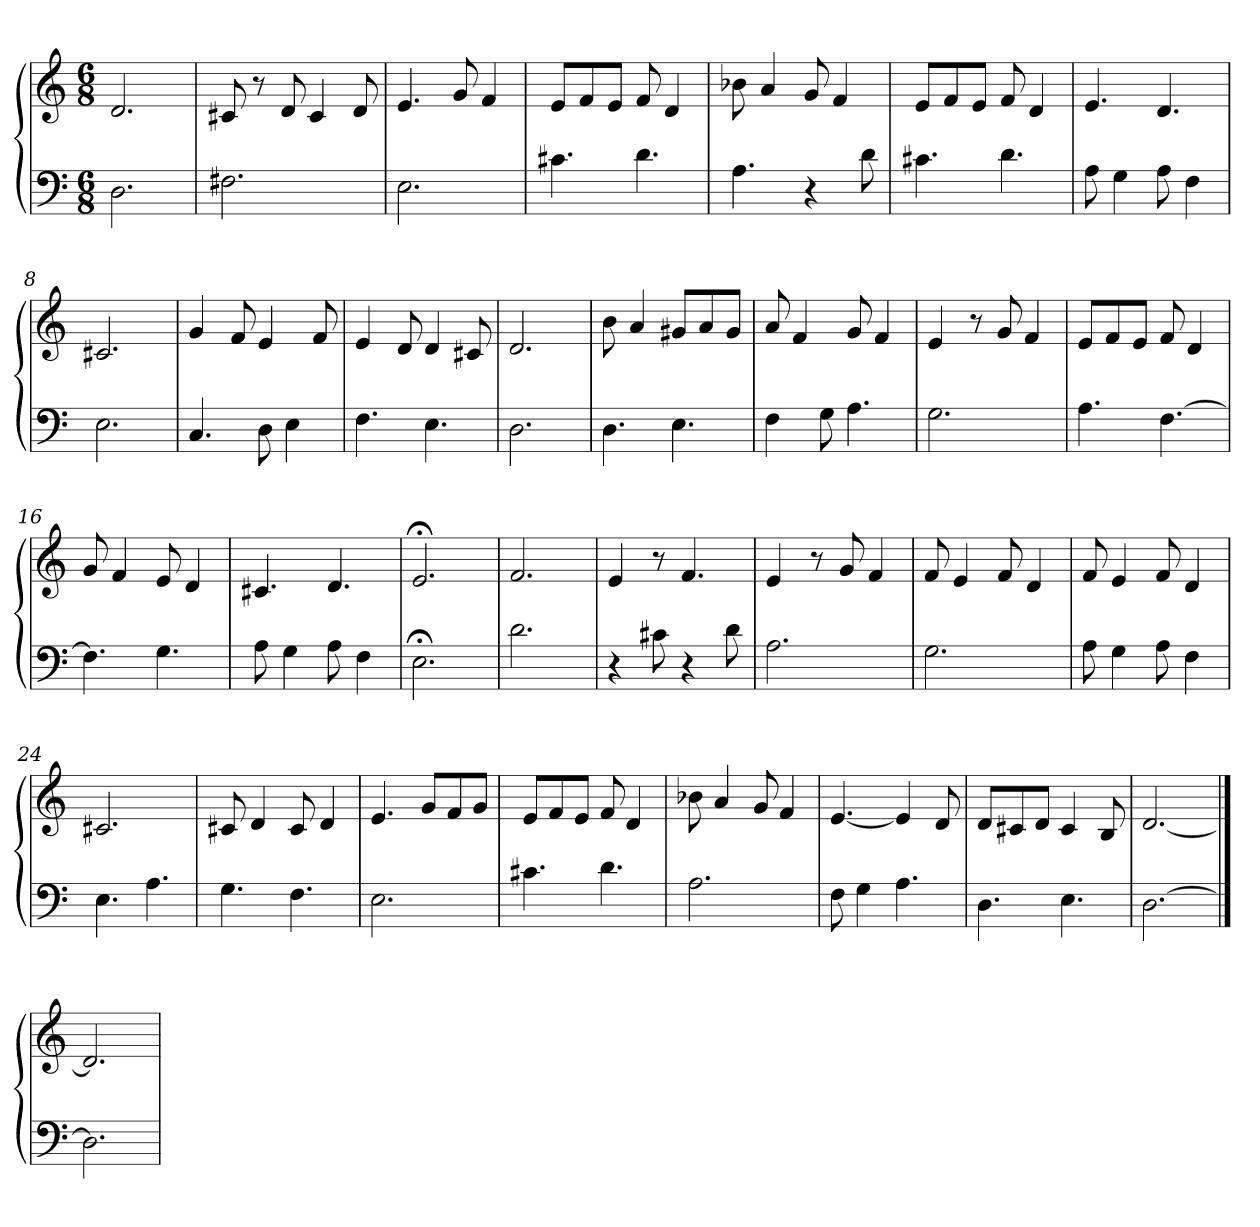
**kern	**kern
*part1	*part1
*staff2	*staff1
*M6/8	*M6/8
=1	=1
2.D	2.d
=2	=2
2.F#X	8c#X
.	8r
.	8d
.	4c#
.	8d
=3	=3
2.E	4.e
.	8g
.	4f
=4	=4
4.c#X	8eL
.	8f
.	8eJ
4.d	8f
.	4d
=5	=5
4.A	8b-X
.	4a
4r	8g
.	4f
8d	.
=6	=6
4.c#X	8eL
.	8f
.	8eJ
4.d	8f
.	4d
=7	=7
8A	4.e
4G	.
8A	4.d
4F	.
=8	=8
2.E	2.c#X
=9	=9
4.C	4g
.	8f
8D	4e
4E	.
.	8f
=10	=10
4.F	4e
.	8d
4.E	4d
.	8c#X
=11	=11
2.D	2.d
=12	=12
4.D	8b
.	4a
4.E	8g#XL
.	8a
.	8g#J
=13	=13
4F	8a
.	4f
8G	.
4.A	8g
.	4f
=14	=14
2.G	4e
.	8r
.	8g
.	4f
=15	=15
4.A	8eL
.	8f
.	8eJ
[4.F	8f
.	4d
=16	=16
4.F]	8g
.	4f
4.G	8e
.	4d
=17	=17
8A	4.c#X
4G	.
8A	4.d
4F	.
=18	=18
2.E;<	2.e;<
=19	=19
2.d	2.f
=20	=20
4r	4e
8c#X	8r
4r	4.f
8d	.
=21	=21
2.A	4e
.	8r
.	8g
.	4f
=22	=22
2.G	8f
.	4e
.	8f
.	4d
=23	=23
8A	8f
4G	4e
8A	8f
4F	4d
=24	=24
4.E	2.c#X
4.A	.
=25	=25
4.G	8c#X
.	4d
4.F	8c#
.	4d
=26	=26
2.E	4.e
.	8gL
.	8f
.	8gJ
=27	=27
4.c#X	8eL
.	8f
.	8eJ
4.d	8f
.	4d
=28	=28
2.A	8b-X
.	4a
.	8g
.	4f
=29	=29
8F	[4.e
4G	.
4.A	4e]
.	8d
=30	=30
4.D	8dL
.	8c#X
.	8dJ
4.E	4c#
.	8B
=31	=31
[2.D	[2.d
==32	==32
2.D]	2.d]
=	=
*-	*-
